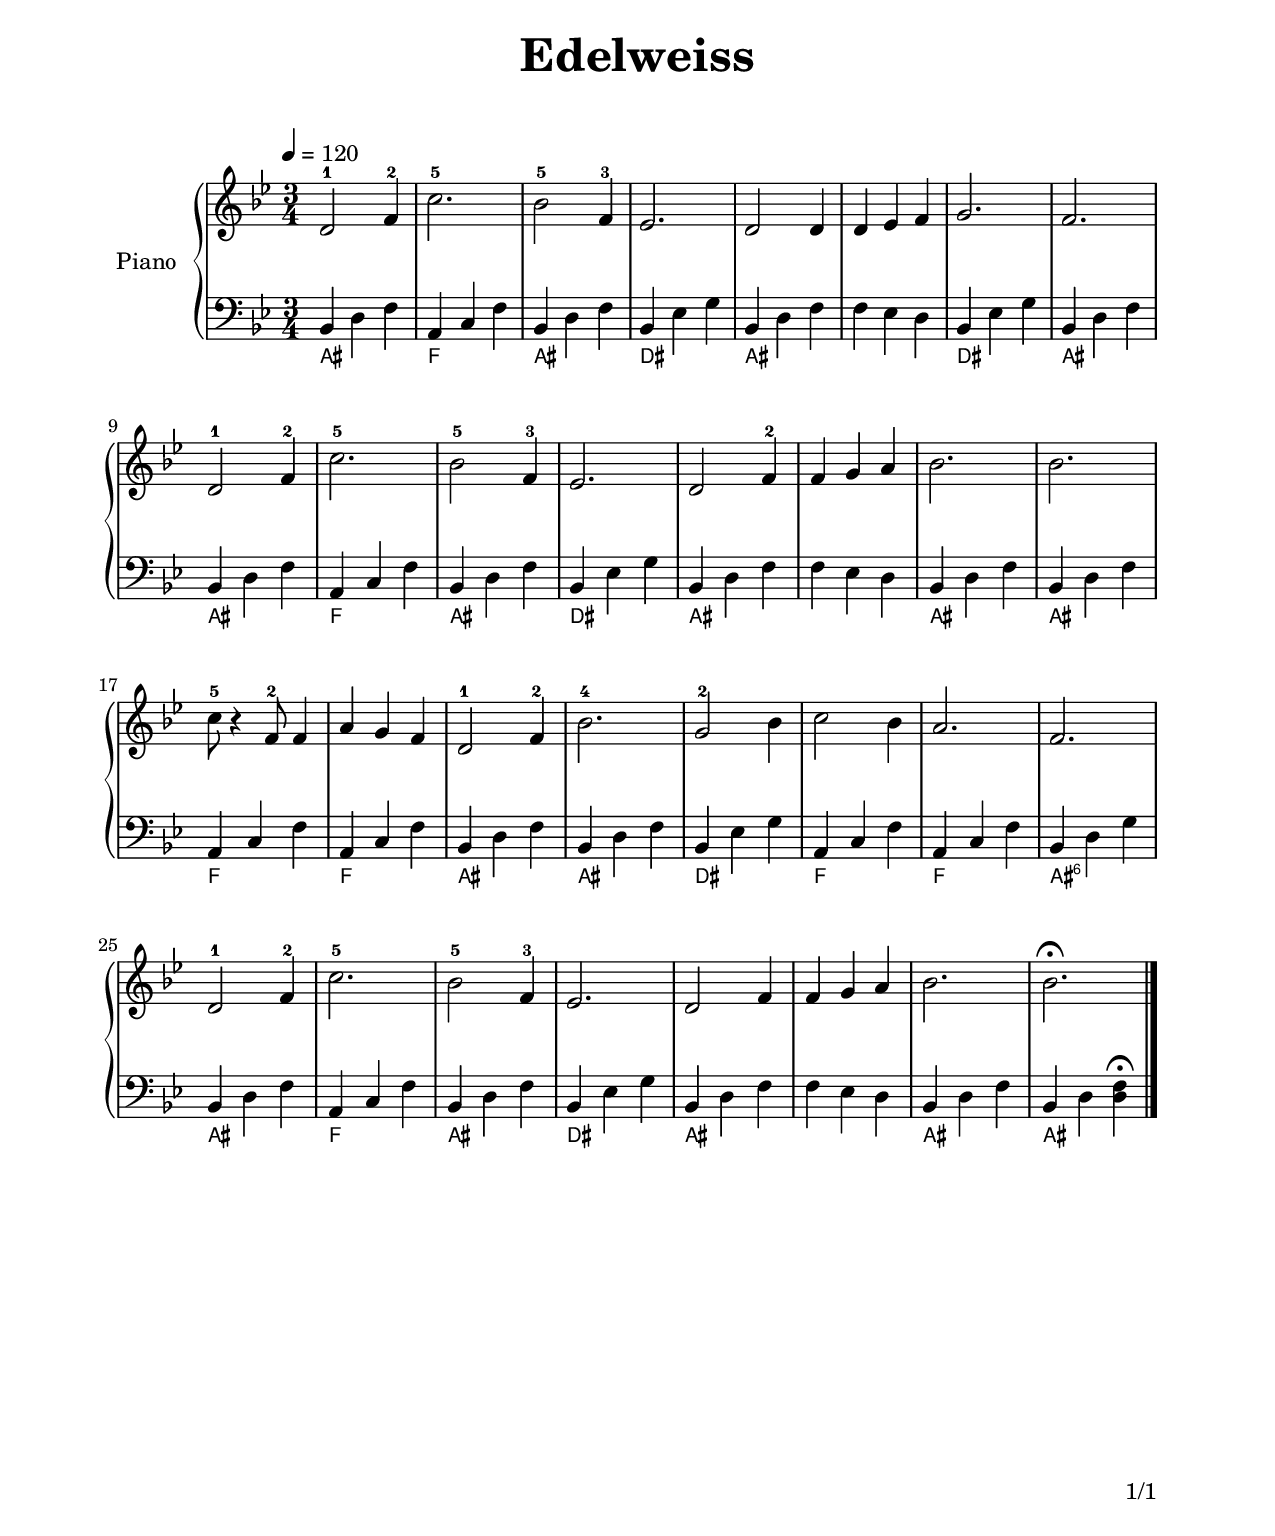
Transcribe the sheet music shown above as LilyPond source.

\version "2.24.3"
\include "../settings.v1.ly"

\header {
  title = \markup \override #'((font-size . 6)) "Edelweiss"
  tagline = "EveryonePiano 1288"
}

\paper {
  total-page = 1
}

\markup \vspace #1.5

Ds    = { bf,4 ef4 g4 }
F     = { a,4  c4  f4 }
As    = { bf,4 d4  f4 }
Assix = { bf,4 d4  g4 }

\score {
  \new PianoStaff \with {
    instrumentName = "Piano"
  } <<
    \new Staff {
      \tempo 4 = 120
      \clef treble
      \key bf \major
      \time 3/4
      
      d'2^1           f'4^2 | c''2.^5     | bf'2^5 f'4^3 | ef'2.   | d'2   d'4   | d'4  ef'4 f'4  | g'2.  | f'2.          | \break
      d'2^1           f'4^2 | c''2.^5     | bf'2^5 f'4^3 | ef'2.   | d'2   f'4^2 | f'4  g'4  a'4  | bf'2. | bf'2.         | \break
      c''8^5 r4 f'8^2 f'4   | a'4 g'4 f'4 | d'2^1  f'4^2 | bf'2.^4 | g'2^2 bf'4  | c''2      bf'4 | a'2.  | f'2.          | \break
      d'2^1           f'4^2 | c''2.^5     | bf'2^5 f'4^3 | ef'2.   | d'2   f'4   | f'4  g'4  a'4  | bf'2. | bf'2.\fermata | \bar "|."
    }
    \new Staff {
      \clef bass
      \key bf \major
      \time 3/4
      
      \As | \F | \As | \Ds | \As | f4 ef4 d4 | \Ds | \As                       |
      \As | \F | \As | \Ds | \As | f4 ef4 d4 | \As | \As                       |
      \F  | \F | \As | \As | \Ds | \F        | \F  | \Assix                    |
      \As | \F | \As | \Ds | \As | f4 ef4 d4 | \As | bf,4 d4 <<d4 f4\fermata>> |
    }
    \chords {
      as2. | f2. | as2. | ds2. | as2. | r2. | ds2. | as2.   |
      as2. | f2. | as2. | ds2. | as2. | r2. | as2. | as2.   |
      f2.  | f2. | as2. | as2. | ds2. | f2. | f2.  | as2.:6 |
      as2. | f2. | as2. | ds2. | as2. | r2. | as2. | as2.   |
    }
  >>
  \layout {}
  \midi {}
}
